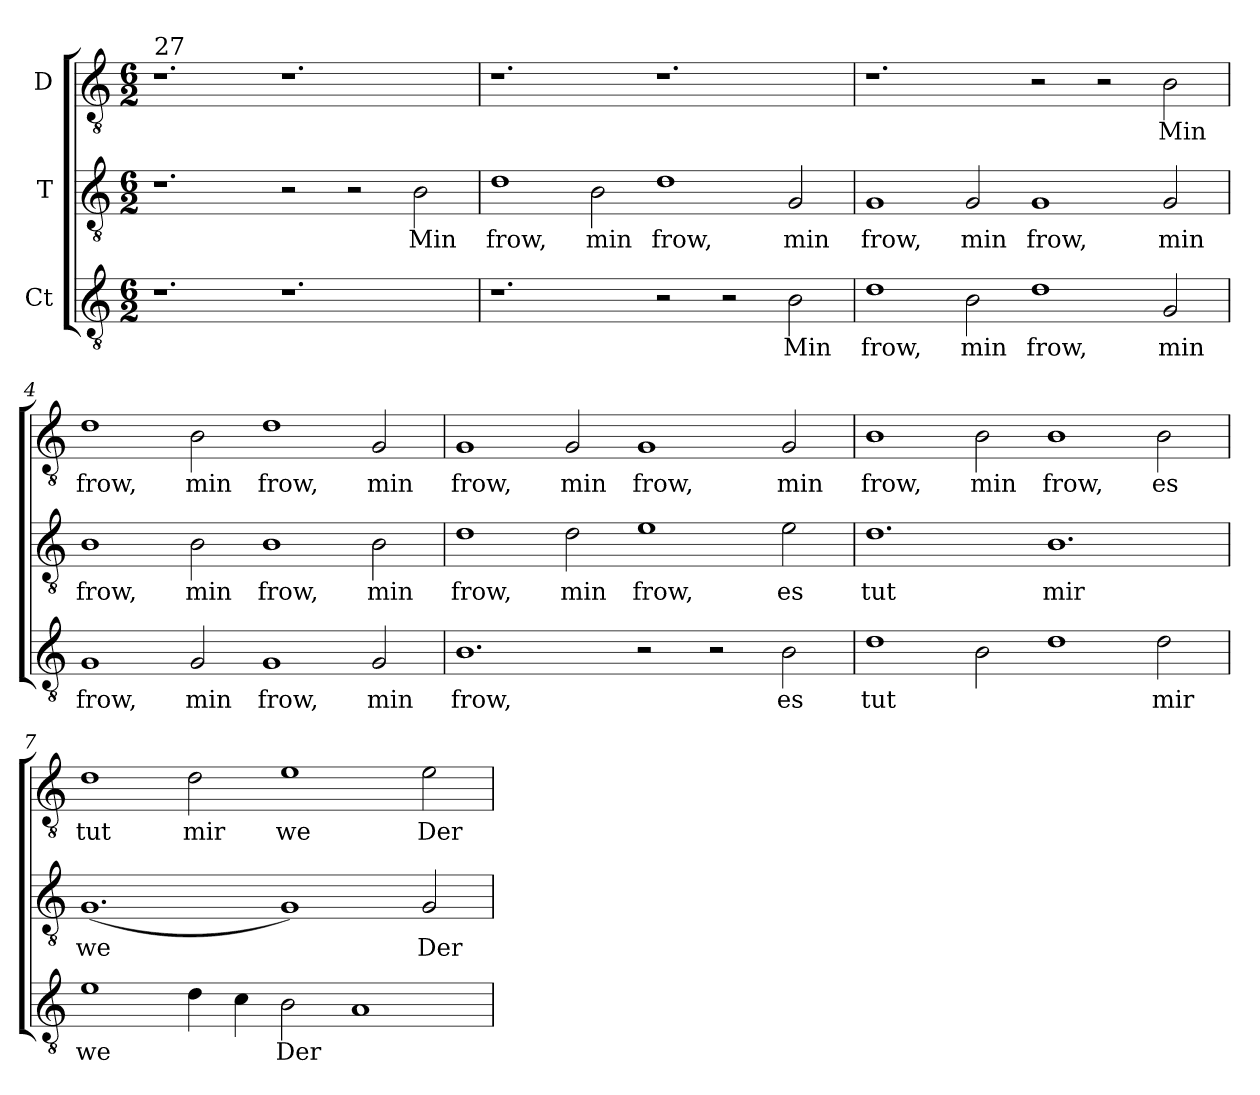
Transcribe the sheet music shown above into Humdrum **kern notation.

**kern	**text	**kern	**text	**kern	**text
*part3	*part3	*part2	*part2	*part1	*part1
*staff3	*staff3	*staff2	*staff2	*staff1	*staff1
*I"Ct	*	*I"T	*	*I"D	*
!!LO:PB:g=z
*clefGv2	*	*clefGv2	*	*clefGv2	*
*ITrd7c12	*	*ITrd7c12	*	*ITrd7c12	*
*k[]	*	*k[]	*	*k[]	*
*C:	*	*C:	*	*C:	*
*M6/2	*	*M6/2	*	*M6/2	*
=1	=1	=1	=1	=1	=1
!	!	!	!	!LO:TX:a:t=27	!
1.r	.	1.r	.	1.r	.
1.r	.	2r	.	1.r	.
.	.	2r	.	.	.
!	!	!	!LO:LY:b:color=#000000	!	!
.	.	2BBi\	Min	.	.
=2	=2	=2	=2	=2	=2
!	!	!	!LO:LY:b:color=#000000	!	!
1.r	.	1Di\	frow,	1.r	.
!	!	!	!LO:LY:b:color=#000000	!	!
.	.	2BBi\	min	.	.
!	!	!	!LO:LY:b:color=#000000	!	!
2r	.	1Di\	frow,	1.r	.
2r	.	.	.	.	.
!	!LO:LY:b:color=#000000	!	!	!	!
!	!	!	!LO:LY:b:color=#000000	!	!
2BBi\	Min	2GGi/	min	.	.
=3	=3	=3	=3	=3	=3
!	!LO:LY:b:color=#000000	!	!	!	!
!	!	!	!LO:LY:b:color=#000000	!	!
1Di\	frow,	1GGi/	frow,	1.r	.
!	!LO:LY:b:color=#000000	!	!	!	!
!	!	!	!LO:LY:b:color=#000000	!	!
2BBi\	min	2GGi/	min	.	.
!	!LO:LY:b:color=#000000	!	!	!	!
!	!	!	!LO:LY:b:color=#000000	!	!
1Di\	frow,	1GGi/	frow,	2r	.
.	.	.	.	2r	.
!	!LO:LY:b:color=#000000	!	!	!	!
!	!	!	!LO:LY:b:color=#000000	!	!
!	!	!	!	!	!LO:LY:b:color=#000000
2GGi/	min	2GGi/	min	2BBi\	Min
=4	=4	=4	=4	=4	=4
!	!LO:LY:b:color=#000000	!	!	!	!
!	!	!	!LO:LY:b:color=#000000	!	!
!	!	!	!	!	!LO:LY:b:color=#000000
1GGi/	frow,	1BBi/	frow,	1Di\	frow,
!	!LO:LY:b:color=#000000	!	!	!	!
!	!	!	!LO:LY:b:color=#000000	!	!
!	!	!	!	!	!LO:LY:b:color=#000000
2GGi/	min	2BBi\	min	2BBi\	min
!	!LO:LY:b:color=#000000	!	!	!	!
!	!	!	!LO:LY:b:color=#000000	!	!
!	!	!	!	!	!LO:LY:b:color=#000000
1GGi/	frow,	1BBi/	frow,	1Di\	frow,
!	!LO:LY:b:color=#000000	!	!	!	!
!	!	!	!LO:LY:b:color=#000000	!	!
!	!	!	!	!	!LO:LY:b:color=#000000
2GGi/	min	2BBi\	min	2GGi/	min
!!LO:LB:g=z
=5	=5	=5	=5	=5	=5
!	!LO:LY:b:color=#000000	!	!	!	!
!	!	!	!LO:LY:b:color=#000000	!	!
!	!	!	!	!	!LO:LY:b:color=#000000
1.BBi/	frow,	1Di\	frow,	1GGi/	frow,
!	!	!	!LO:LY:b:color=#000000	!	!
!	!	!	!	!	!LO:LY:b:color=#000000
.	.	2Di\	min	2GGi/	min
!	!	!	!LO:LY:b:color=#000000	!	!
!	!	!	!	!	!LO:LY:b:color=#000000
2r	.	1Ei\	frow,	1GGi/	frow,
2r	.	.	.	.	.
!	!LO:LY:b:color=#000000	!	!	!	!
!	!	!	!LO:LY:b:color=#000000	!	!
!	!	!	!	!	!LO:LY:b:color=#000000
2BBi\	es	2Ei\	es	2GGi/	min
=6	=6	=6	=6	=6	=6
!	!LO:LY:b:color=#000000	!	!	!	!
!	!	!	!LO:LY:b:color=#000000	!	!
!	!	!	!	!	!LO:LY:b:color=#000000
1Di\	tut	1.Di\	tut	1BBi/	frow,
!	!	!	!	!	!LO:LY:b:color=#000000
2BBi\	.	.	.	2BBi\	min
!	!	!	!LO:LY:b:color=#000000	!	!
!	!	!	!	!	!LO:LY:b:color=#000000
1Di\	.	1.BBi/	mir	1BBi/	frow,
!	!LO:LY:b:color=#000000	!	!	!	!
!	!	!	!	!	!LO:LY:b:color=#000000
2Di\	mir	.	.	2BBi\	es
=7	=7	=7	=7	=7	=7
!	!LO:LY:b:color=#000000	!	!	!	!
!	!	!	!LO:LY:b:color=#000000	!	!
!	!	!	!	!	!LO:LY:b:color=#000000
1Ei\	we	(1.GGi/	we	1Di\	tut
!	!	!	!	!	!LO:LY:b:color=#000000
4Di\	.	.	.	2Di\	mir
4Ci\	.	.	.	.	.
!	!LO:LY:b:color=#000000	!	!	!	!
!	!	!	!	!	!LO:LY:b:color=#000000
2BBi\	Der	1GGi/)	.	1Ei\	we
1AAi/	.	.	.	.	.
!	!	!	!LO:LY:b:color=#000000	!	!
!	!	!	!	!	!LO:LY:b:color=#000000
.	.	2GGi/	Der	2Ei\	Der
=	=	=	=	=	=
*-	*-	*-	*-	*-	*-
